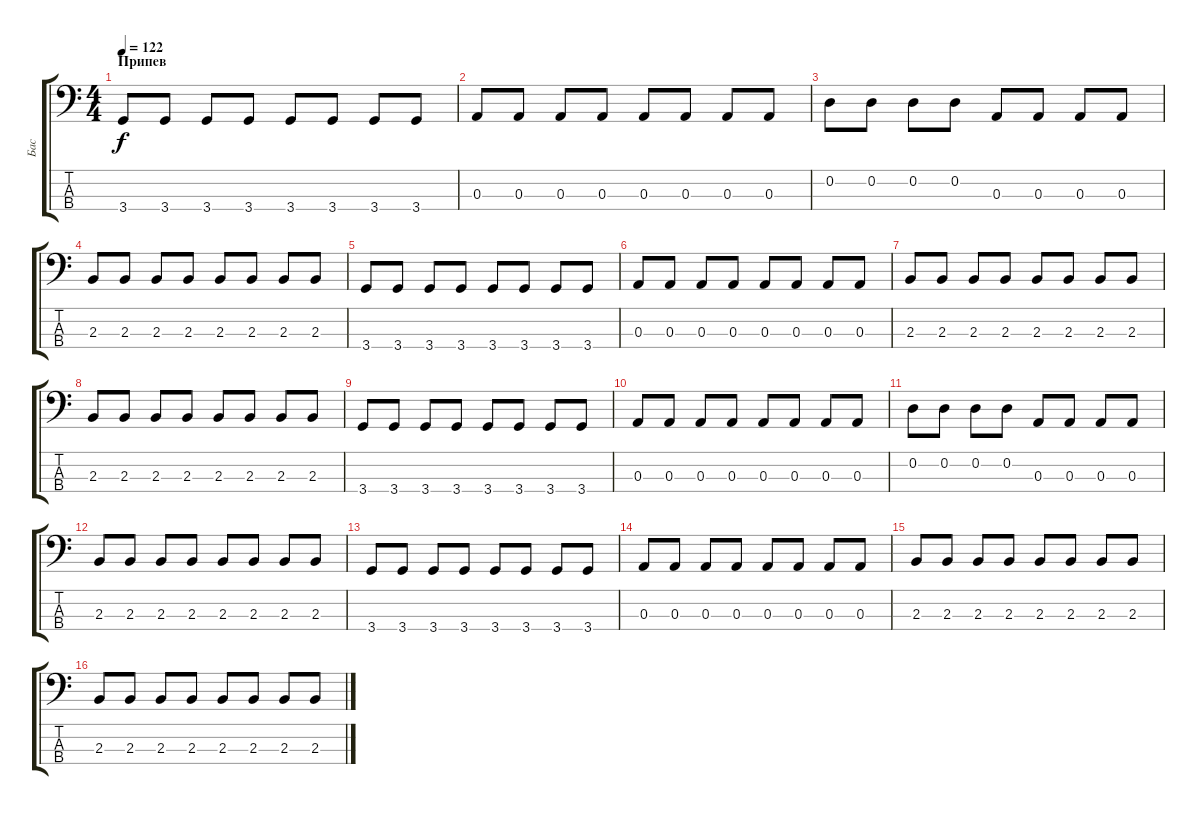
\track ("Бас" "Бас") {instrument electricbasspick}
\staff {score tabs}
\tuning (G2 D2 A1 E1) {hide}
\ts (4 4)
\section ("" "Припев")
\tempo 122
\clef f4
\ks c
3.4.8{dy f} 3.4.8 3.4.8 3.4.8 3.4.8 3.4.8 3.4.8 3.4.8 |
0.3.8 0.3.8 0.3.8 0.3.8 0.3.8 0.3.8 0.3.8 0.3.8 |
0.2.8 0.2.8 0.2.8 0.2.8 0.3.8 0.3.8 0.3.8 0.3.8 |
2.3.8 2.3.8 2.3.8 2.3.8 2.3.8 2.3.8 2.3.8 2.3.8 |
3.4.8 3.4.8 3.4.8 3.4.8 3.4.8 3.4.8 3.4.8 3.4.8 |
0.3.8 0.3.8 0.3.8 0.3.8 0.3.8 0.3.8 0.3.8 0.3.8 |
2.3.8 2.3.8 2.3.8 2.3.8 2.3.8 2.3.8 2.3.8 2.3.8 |
2.3.8 2.3.8 2.3.8 2.3.8 2.3.8 2.3.8 2.3.8 2.3.8 |
3.4.8 3.4.8 3.4.8 3.4.8 3.4.8 3.4.8 3.4.8 3.4.8 |
0.3.8 0.3.8 0.3.8 0.3.8 0.3.8 0.3.8 0.3.8 0.3.8 |
0.2.8 0.2.8 0.2.8 0.2.8 0.3.8 0.3.8 0.3.8 0.3.8 |
2.3.8 2.3.8 2.3.8 2.3.8 2.3.8 2.3.8 2.3.8 2.3.8 |
3.4.8 3.4.8 3.4.8 3.4.8 3.4.8 3.4.8 3.4.8 3.4.8 |
0.3.8 0.3.8 0.3.8 0.3.8 0.3.8 0.3.8 0.3.8 0.3.8 |
2.3.8 2.3.8 2.3.8 2.3.8 2.3.8 2.3.8 2.3.8 2.3.8 |
2.3.8 2.3.8 2.3.8 2.3.8 2.3.8 2.3.8 2.3.8 2.3.8
